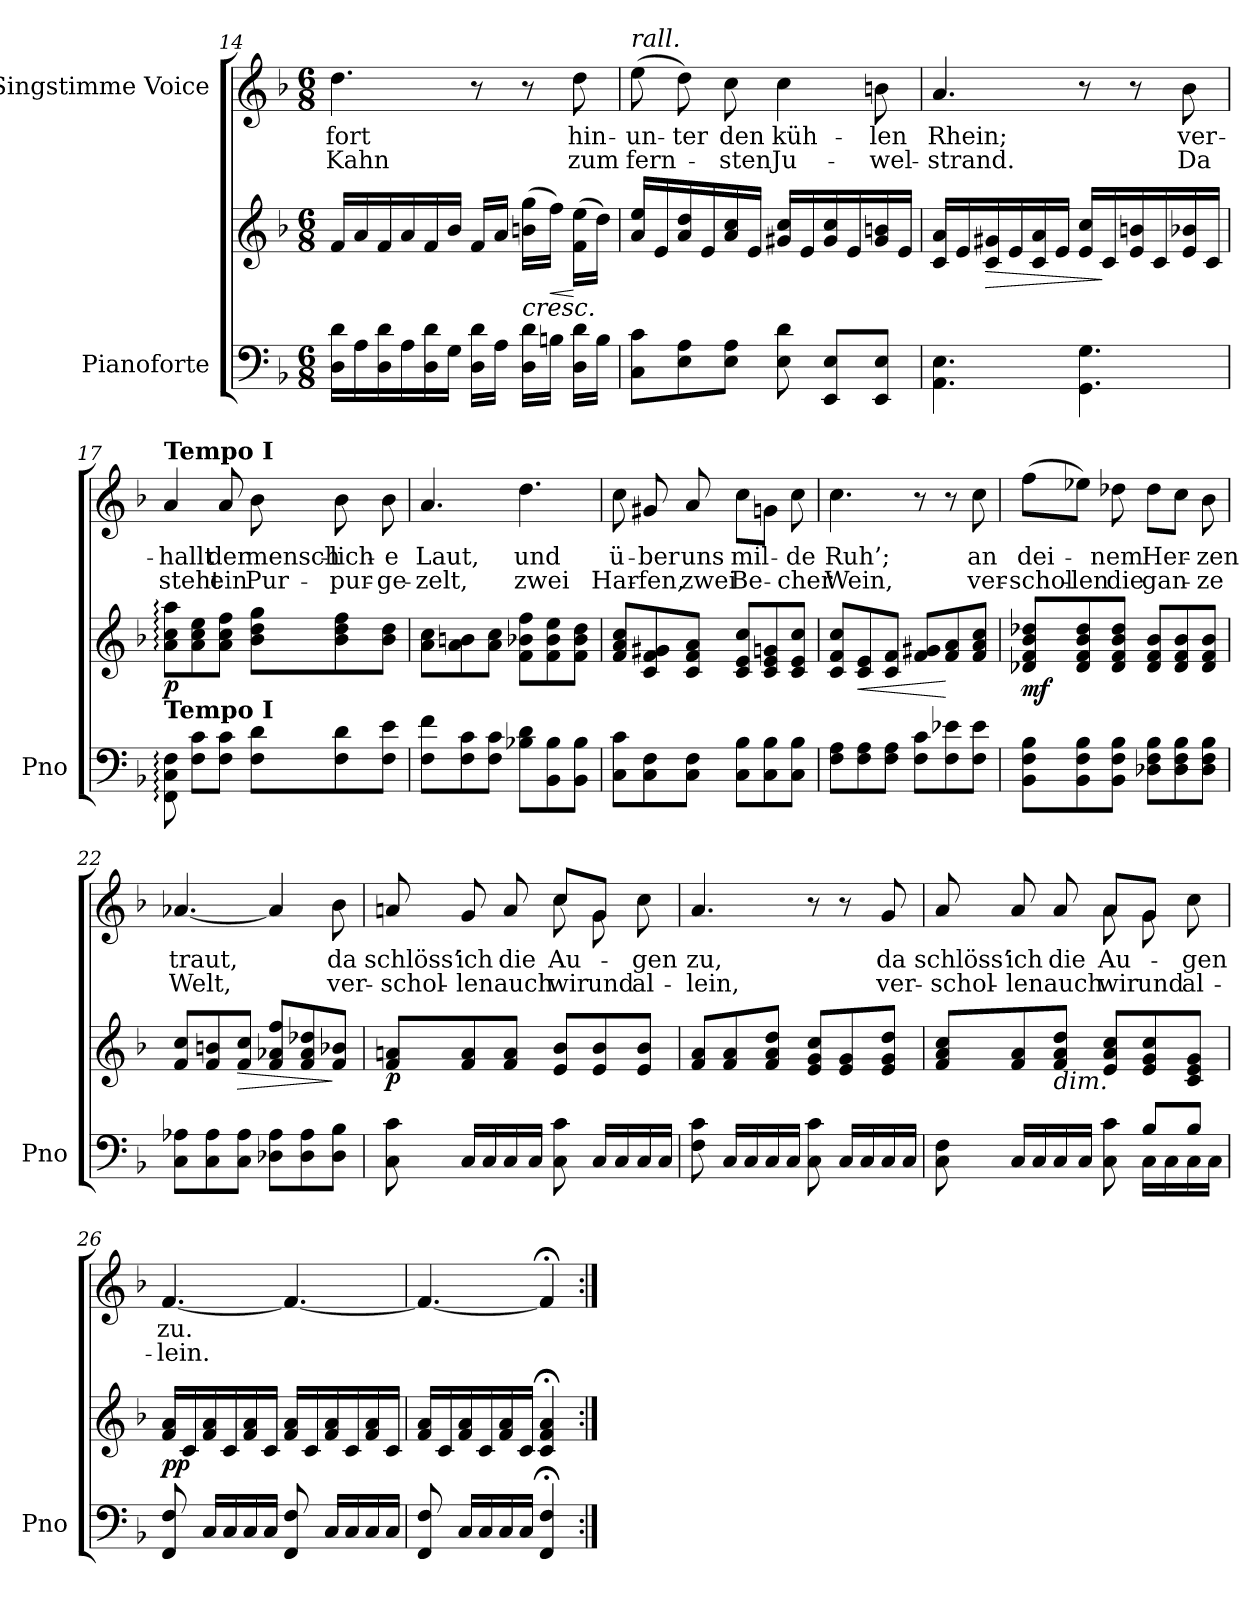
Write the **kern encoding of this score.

**kern	**kern	**dynam	**kern	**text	**text
*part2	*part2	*part2	*part1	*part1	*part1
*staff3	*staff2	*staff2/3	*staff1	*staff1	*staff1
*I"Pianoforte	*	*	*I"Singstimme Voice	*	*
*I'Pno	*	*	*	*	*
*clefF4	*clefG2	*	*clefG2	*	*
*k[b-]	*k[b-]	*	*k[b-]	*	*
*M6/8	*M6/8	*	*M6/8	*	*
=14	=14	=14	=14	=14	=14
!	!	!	!	!LO:LY:b	!LO:LY:b
16D\ 16d\LL	16f/LL	.	4.dd\	fort	Kahn
16A\	16a/	.	.	.	.
16D\ 16d\	16f/	.	.	.	.
16A\	16a/	.	.	.	.
16D\ 16d\	16f/	.	.	.	.
16G\JJ	16b-/JJ	.	.	.	.
16D\ 16d\LL	16f/LL	.	8r	.	.
16A\JJ	16a/JJ	.	.	.	.
!	!	!LO:HP:b	!	!	!
16D\ 16d\LL	(>16bn\ 16gg\LL	<	8r	.	.
!	!	!LO:HP:b	!	!	!
16Bn\JJ	16ff\JJ)	<	.	.	.
!	!	!	!	!LO:LY:b	!LO:LY:b
16D\ 16d\LL	(>16f\ 16ee\LL	[ [	8dd\	hin-	zum
16B\JJ	16dd\JJ)	.	.	.	.
=15	=15	=15	=15	=15	=15
!	!	!	!LO:TX:a:i:t=rall.	!	!
!	!	!LO:DY:b	!	!LO:LY:b	!LO:LY:b
!	!	!LO:DY:n=1:b	!	!	!
8C\ 8c\L	16a/ 16ee/LL	f other-dynamics	(<8ee\	-un-	fern-
.	16e/	.	.	.	.
!	!	!	!	!LO:LY:b	!
8E\ 8A\	16a/ 16dd/	.	8dd\)	-ter	.
.	16e/	.	.	.	.
!	!	!	!	!LO:LY:b	!LO:LY:b
8E\ 8A\J	16a/ 16cc/	.	8cc\	den	-sten
.	16e/JJ	.	.	.	.
!	!	!	!	!LO:LY:b	!LO:LY:b
8E\ 8d\	16g#X/ 16cc/LL	.	4cc\	küh-	Ju-
.	16e/	.	.	.	.
8EE/ 8E/L	16g#/ 16cc/	.	.	.	.
.	16e/	.	.	.	.
!	!	!	!	!LO:LY:b	!LO:LY:b
8EE/ 8E/J	16g#/ 16bn/	.	8bn\	-len	-wel-
.	16e/JJ	.	.	.	.
!!LO:LB:g=z
=16	=16	=16	=16	=16	=16
!	!	!	!	!LO:LY:b	!LO:LY:b
4.AA\ 4.E\	16c/ 16a/LL	.	4.a/	Rhein;	-strand.
.	16e/	.	.	.	.
!	!	!LO:HP:b	!	!	!
.	16c/ 16g#X/	>	.	.	.
.	16e/	.	.	.	.
.	16c/ 16a/	.	.	.	.
.	16e/JJ	.	.	.	.
4.GG\ 4.G\	16e/ 16cc/LL	.	8r	.	.
.	16c/	]	.	.	.
.	16e/ 16bn/	.	8r	.	.
.	16c/	.	.	.	.
!	!	!	!	!LO:LY:b	!LO:LY:b
.	16e/ 16b-X/	.	8b-\	ver-	Da
.	16c/JJ	.	.	.	.
=17	=17	=17	=17	=17	=17
!	!	!	!LO:TX:a:B:t=Tempo I	!	!
!LO:TX:a:B:t=Tempo I	!	!	!	!	!
!	!	!LO:DY:b	!	!LO:LY:b	!LO:LY:b
8FF\: 8C\: 8F\:	8a\: 8cc\: 8aa\:L	p	4a/	-hallt	steht
8F\ 8c\L	8a\ 8cc\ 8ee\	.	.	.	.
!	!	!	!	!LO:LY:b	!LO:LY:b
8F\ 8c\J	8a\ 8cc\ 8ff\J	.	8a/	der	ein
!	!	!	!	!LO:LY:b	!LO:LY:b
8F\ 8d\L	8b-\ 8dd\ 8gg\L	.	8b-\	mensch-	Pur-
!	!	!	!	!LO:LY:b	!LO:LY:b
8F\ 8d\	8b-\ 8dd\ 8ff\	.	8b-\	-lich-	-pur-
!	!	!	!	!LO:LY:b	!LO:LY:b
8F\ 8e\J	8b-\ 8dd\J	.	8b-\	-e	-ge-
=18	=18	=18	=18	=18	=18
!	!	!	!	!LO:LY:b	!LO:LY:b
8F\ 8f\L	8a\ 8cc\L	.	4.a/	Laut,	-zelt,
8F\ 8c\	8a\ 8bn\	.	.	.	.
8F\ 8c\J	8a\ 8cc\J	.	.	.	.
!	!	!	!	!LO:LY:b	!LO:LY:b
8B-X\ 8d\L	8f\ 8b-X\ 8ff\L	.	4.dd\	und	zwei
8BB-\ 8B-\	8f\ 8b-\ 8ee\	.	.	.	.
8BB-\ 8B-\J	8f\ 8b-\ 8dd\J	.	.	.	.
=19	=19	=19	=19	=19	=19
!	!	!	!	!LO:LY:b	!LO:LY:b
8C\ 8c\L	8f/ 8a/ 8cc/L	.	8cc\	ü-	Har-
!	!	!	!	!LO:LY:b	!LO:LY:b
8C\ 8F\	8c/ 8f/ 8g#X/	.	8g#X/	-ber	-fen,
!	!	!	!	!LO:LY:b	!LO:LY:b
8C\ 8F\J	8c/ 8f/ 8a/J	.	8a/	uns	zwei
!	!	!	!	!LO:LY:b	!LO:LY:b
8C\ 8B-\L	8c/ 8e/ 8cc/L	.	8cc\L	mil-	Be-
8C\ 8B-\	8c/ 8e/ 8gn/	.	8gn\J	.	.
!	!	!	!	!LO:LY:b	!LO:LY:b
8C\ 8B-\J	8c/ 8e/ 8cc/J	.	8cc\	-de	-cher
!!LO:LB:g=z
=20	=20	=20	=20	=20	=20
!	!	!	!	!LO:LY:b	!LO:LY:b
8F\ 8A\L	8c/ 8f/ 8cc/L	.	4.cc\	Ruh’;	Wein,
!	!	!LO:HP:b	!	!	!
8F\ 8A\	8c/ 8e/	<	.	.	.
8F\ 8A\J	8c/ 8f/J	.	.	.	.
8F\ 8c\L	8f/ 8g#X/L	.	8r	.	.
8F\ 8e-X\	8f/ 8a/	[	8r	.	.
!	!	!	!	!LO:LY:b	!LO:LY:b
8F\ 8e-\J	8f/ 8a/ 8cc/J	.	8cc\	an	ver-
=21	=21	=21	=21	=21	=21
!	!	!LO:DY:b	!	!LO:LY:b	!LO:LY:b
8BB-\ 8F\ 8B-\L	8d-X/ 8f/ 8b-/ 8dd-X/L	mf	(>8ff\L	dei-	-schol-
!	!	!	!	!	!LO:LY:b
8BB-\ 8F\ 8B-\	8d-/ 8f/ 8b-/ 8dd-/	.	8ee-X\J)	.	-len
!	!	!	!	!LO:LY:b	!LO:LY:b
8BB-\ 8F\ 8B-\J	8d-/ 8f/ 8b-/ 8dd-/J	.	8dd-X\	-nem	die
!	!	!	!	!LO:LY:b	!LO:LY:b
8D-X\ 8F\ 8B-\L	8d-/ 8f/ 8b-/L	.	8dd-\L	Her-	gan-
8D-\ 8F\ 8B-\	8d-/ 8f/ 8b-/	.	8cc\J	.	.
!	!	!	!	!LO:LY:b	!LO:LY:b
8D-\ 8F\ 8B-\J	8d-/ 8f/ 8b-/J	.	8b-\	-zen	-ze
=22	=22	=22	=22	=22	=22
!	!	!	!	!LO:LY:b	!LO:LY:b
8C\ 8A-X\L	8f/ 8cc/L	.	[4.a-X/	traut,	Welt,
8C\ 8A-\	8f/ 8bn/	.	.	.	.
!	!	!LO:HP:b	!	!	!
8C\ 8A-\J	8f/ 8cc/J	>	.	.	.
8D-X\ 8A-\L	8f/ 8a-X/ 8ff/L	.	4a-/]	.	.
8D-\ 8A-\	8f/ 8a-/ 8dd-X/	.	.	.	.
!	!	!	!	!LO:LY:b	!LO:LY:b
8D-\ 8B-\J	8f/ 8b-X/J	]	8b-\	da	ver-
=23	=23	=23	=23	=23	=23
!	!	!LO:DY:b	!	!LO:LY:b	!LO:LY:b
*	*	*	*^	*	*
8C\ 8c\	8f/ 8an/L	p	8an/	4.ryy	schlöss’	-schol-
!	!	!	!	!	!LO:LY:b	!LO:LY:b
16C/LL	8f/ 8a/	.	8g/	.	ich	-len
16C/	.	.	.	.	.	.
!	!	!	!	!	!LO:LY:b	!LO:LY:b
16C/	8f/ 8a/J	.	8a/	.	die	auch
16C/JJ	.	.	.	.	.	.
!	!	!	!	!	!LO:LY:b	!LO:LY:b
8C\ 8c\	8e/ 8b-/L	.	8cc/L	8cc\	Au-	wir
!	!	!	!	!	!	!LO:LY:b
16C/LL	8e/ 8b-/	.	8g/J	8g\	.	und
16C/	.	.	.	.	.	.
!	!	!	!	!	!LO:LY:b	!LO:LY:b
16C/	8e/ 8b-/J	.	8cc\	8ryy	-gen	al-
16C/JJ	.	.	.	.	.	.
*	*	*	*v	*v	*	*
!!LO:LB:g=z
=24	=24	=24	=24	=24	=24
!	!	!	!	!LO:LY:b	!LO:LY:b
8F\ 8c\	8f/ 8a/L	.	4.a/	zu,	-lein,
16C/LL	8f/ 8a/	.	.	.	.
16C/	.	.	.	.	.
16C/	8f/ 8a/ 8dd/J	.	.	.	.
16C/JJ	.	.	.	.	.
8C\ 8c\	8e/ 8g/ 8cc/L	.	8r	.	.
16C/LL	8e/ 8g/	.	8r	.	.
16C/	.	.	.	.	.
!	!	!	!	!LO:LY:b	!LO:LY:b
16C/	8e/ 8g/ 8dd/J	.	8g/	da	ver-
16C/JJ	.	.	.	.	.
=25	=25	=25	=25	=25	=25
*^	*	*	*	*	*
!	!	!	!	!	!LO:LY:b	!LO:LY:b
*	*	*	*	*^	*	*
8C\ 8F\	2ryy	8f/ 8a/ 8cc/L	.	8a/	4.ryy	schlöss’	-schol-
!	!	!	!	!	!	!LO:LY:b	!LO:LY:b
16C/LL	.	8f/ 8a/	.	8a/	.	ich	-len
16C/	.	.	.	.	.	.	.
!	!	!LO:TX:b:i:t=dim.	!	!	!	!	!
!	!	!	!	!	!	!LO:LY:b	!LO:LY:b
16C/	.	8f/ 8a/ 8dd/J	.	8a/	.	die	auch
16C/JJ	.	.	.	.	.	.	.
!	!	!	!	!	!	!LO:LY:b	!LO:LY:b
8C\ 8c\	.	8e/ 8a/ 8cc/L	.	8a/L	8a\	Au-	wir
!	!	!	!	!	!	!	!LO:LY:b
8B-/L	16C\LL	8e/ 8g/ 8cc/	.	8g/J	8g\	.	und
.	16C\	.	.	.	.	.	.
!	!	!	!	!	!	!LO:LY:b	!LO:LY:b
8B-/J	16C\	8c/ 8e/ 8g/J	.	8cc\	8ryy	-gen	al-
.	16C\JJ	.	.	.	.	.	.
*	*	*	*	*v	*v	*	*
=26	=26	=26	=26	=26	=26	=26
!	!	!	!LO:DY:b	!	!LO:LY:b	!LO:LY:b
*v	*v	*	*	*	*	*
8FF/ 8F/	16f/ 16a/LL	pp	[4.f/	zu.	-lein.
.	16c/	.	.	.	.
16C/LL	16f/ 16a/	.	.	.	.
16C/	16c/	.	.	.	.
16C/	16f/ 16a/	.	.	.	.
16C/JJ	16c/JJ	.	.	.	.
8FF/ 8F/	16f/ 16a/LL	.	4.f/_	.	.
.	16c/	.	.	.	.
16C/LL	16f/ 16a/	.	.	.	.
16C/	16c/	.	.	.	.
16C/	16f/ 16a/	.	.	.	.
16C/JJ	16c/JJ	.	.	.	.
=27	=27	=27	=27	=27	=27
8FF/ 8F/	16f/ 16a/LL	.	4.f/_	.	.
.	16c/	.	.	.	.
16C/LL	16f/ 16a/	.	.	.	.
16C/	16c/	.	.	.	.
16C/	16f/ 16a/	.	.	.	.
16C/JJ	16c/JJ	.	.	.	.
4FF/;< 4F/;<	4c/;< 4f/;< 4a/;<	.	4f;</]	.	.
=:|!	=:|!	=:|!	=:|!	=:|!	=:|!
*-	*-	*-	*-	*-	*-
